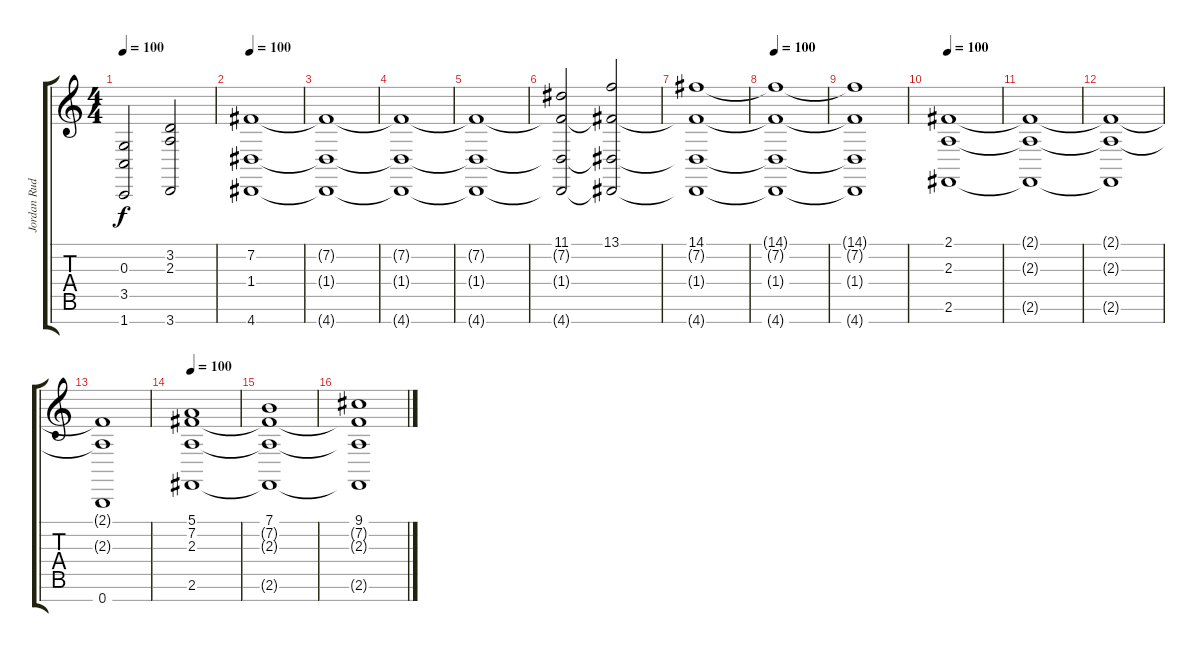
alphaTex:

\track ("Jordan Rudess " "Jordan Rud") {instrument pad2warm}
\staff {score tabs}
\tuning (E4 B3 G3 D3 A2 E2 B1) {hide}
\ts (4 4)
\tempo 100
\clef g2
\ks c
(0.3{t} 3.5{t} 1.7{t}).2{dy f} (3.2 2.3 3.7).2 |
\tempo 100
(7.2 1.4 4.7).1 |
(7.2{t} 1.4{t} 4.7{t}).1 |
(7.2{t} 1.4{t} 4.7{t}).1 |
(7.2{t} 1.4{t} 4.7{t}).1 |
(11.1 7.2{t} 1.4{t} 4.7{t}).2 (13.1 7.2{t} 1.4{t} 4.7{t}).2 |
(14.1 7.2{t} 1.4{t} 4.7{t}).1 |
\tempo 100
(14.1{t} 7.2{t} 1.4{t} 4.7{t}).1 |
(14.1{t} 7.2{t} 1.4{t} 4.7{t}).1 |
\tempo 100
(2.1 2.3 2.6).1 |
(2.1{t} 2.3{t} 2.6{t}).1 |
(2.1{t} 2.3{t} 2.6{t}).1 |
(2.1{t} 2.3{t} 0.7).1 |
\tempo 100
(5.1 7.2 2.3 2.6).1 |
(7.1 7.2{t} 2.3{t} 2.6{t}).1 |
(9.1 7.2{t} 2.3{t} 2.6{t}).1
